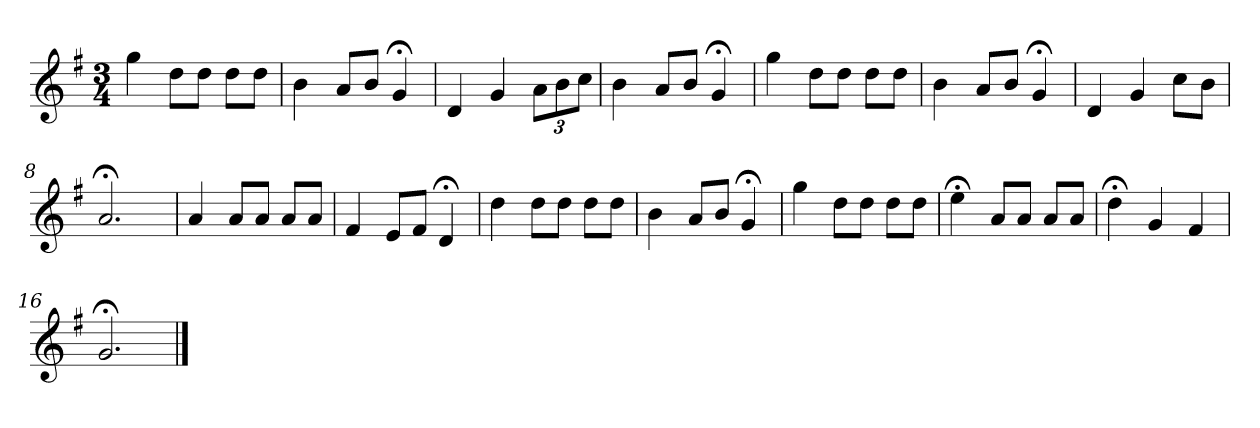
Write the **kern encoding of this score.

**kern
*part1
*staff1
*k[f#]
*G:
*M3/4
*MM120
=1
4gg
8ddL
8ddJ
8ddL
8ddJ
=2
4b
8aL
8bJ
4g;<
=3
4d
4g
12aL
12b
12ccJ
=4
4b
8aL
8bJ
4g;<
=5
4gg
8ddL
8ddJ
8ddL
8ddJ
=6
4b
8aL
8bJ
4g;<
=7
4d
4g
8ccL
8bJ
=8
2.a;<
=9
4a
8aL
8aJ
8aL
8aJ
=10
4f#
8eL
8f#J
4d;<
=11
4dd
8ddL
8ddJ
8ddL
8ddJ
=12
4b
8aL
8bJ
4g;<
=13
4gg
8ddL
8ddJ
8ddL
8ddJ
=14
4ee;<
8aL
8aJ
8aL
8aJ
=15
4dd;<
4g
4f#
=16
2.g;<
==
*-
